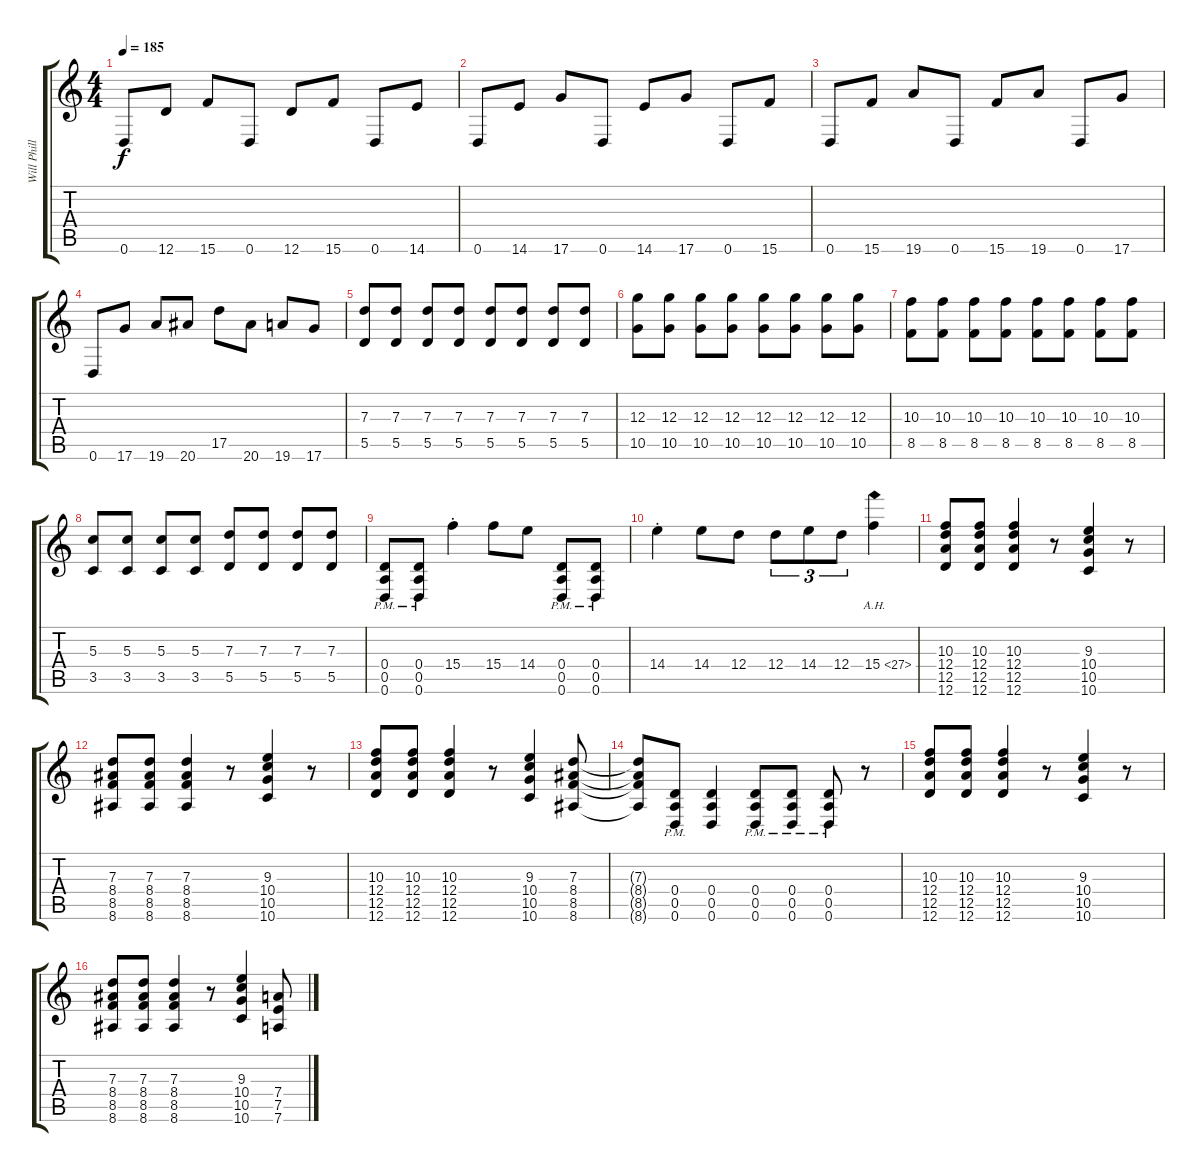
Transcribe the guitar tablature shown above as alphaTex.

\track ("Will Phillipson (Guitar)" "Will Phill") {instrument distortionguitar}
\staff {score tabs}
\tuning (E4 B3 G3 D3 A2 D2) {hide}
\ts (4 4)
\tempo 185
\clef g2
\ks c
0.6.8{dy f} 12.6.8 15.6.8 0.6.8 12.6.8 15.6.8 0.6.8 14.6.8 |
0.6.8 14.6.8 17.6.8 0.6.8 14.6.8 17.6.8 0.6.8 15.6.8 |
0.6.8 15.6.8 19.6.8 0.6.8 15.6.8 19.6.8 0.6.8 17.6.8 |
0.6.8 17.6.8 19.6.8 20.6.8 17.5.8 20.6.8 19.6.8 17.6.8 |
(7.3 5.5).8 (7.3 5.5).8 (7.3 5.5).8 (7.3 5.5).8 (7.3 5.5).8 (7.3 5.5).8 (7.3 5.5).8 (7.3 5.5).8 |
(12.3 10.5).8 (12.3 10.5).8 (12.3 10.5).8 (12.3 10.5).8 (12.3 10.5).8 (12.3 10.5).8 (12.3 10.5).8 (12.3 10.5).8 |
(10.3 8.5).8 (10.3 8.5).8 (10.3 8.5).8 (10.3 8.5).8 (10.3 8.5).8 (10.3 8.5).8 (10.3 8.5).8 (10.3 8.5).8 |
(5.3 3.5).8 (5.3 3.5).8 (5.3 3.5).8 (5.3 3.5).8 (7.3 5.5).8 (7.3 5.5).8 (7.3 5.5).8 (7.3 5.5).8 |
(0.4{pm} 0.5{pm} 0.6{pm}).8 (0.4{pm} 0.5{pm} 0.6{pm}).8 15.4{st}.4 15.4.8 14.4.8 (0.4{pm} 0.5{pm} 0.6{pm}).8 (0.4{pm} 0.5{pm} 0.6{pm}).8 |
14.4{st}.4 14.4.8 12.4.8 12.4.8{tu (3 2)} 14.4.8{tu (3 2)} 12.4.8{tu (3 2)} 15.4{ah 12}.4 |
(10.3 12.4 12.5 12.6).8 (10.3 12.4 12.5 12.6).8 (10.3 12.4 12.5 12.6).4 r.8 (9.3 10.4 10.5 10.6).4 r.8 |
(7.3 8.4 8.5 8.6).8 (7.3 8.4 8.5 8.6).8 (7.3 8.4 8.5 8.6).4 r.8 (9.3 10.4 10.5 10.6).4 r.8 |
(10.3 12.4 12.5 12.6).8 (10.3 12.4 12.5 12.6).8 (10.3 12.4 12.5 12.6).4 r.8 (9.3 10.4 10.5 10.6).4 (7.3 8.4 8.5 8.6).8 |
(7.3{t} 8.4{t} 8.5{t} 8.6{t}).8 (0.4{pm} 0.5 0.6).8 (0.4 0.5 0.6).4 (0.4{pm} 0.5 0.6).8 (0.4{pm} 0.5 0.6).8 (0.4{pm} 0.5 0.6).8 r.8 |
(10.3 12.4 12.5 12.6).8 (10.3 12.4 12.5 12.6).8 (10.3 12.4 12.5 12.6).4 r.8 (9.3 10.4 10.5 10.6).4 r.8 |
(7.3 8.4 8.5 8.6).8 (7.3 8.4 8.5 8.6).8 (7.3 8.4 8.5 8.6).4 r.8 (9.3 10.4 10.5 10.6).4 (7.4 7.5 7.6).8
